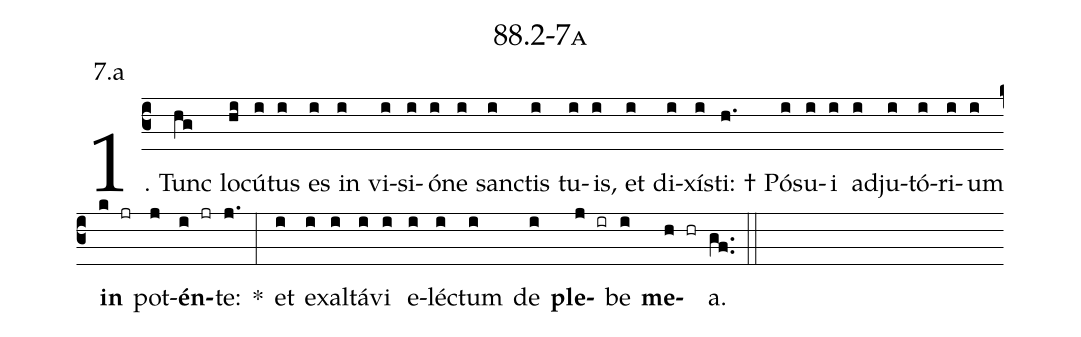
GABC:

name: 88.2-7a;
annotation: 7.a;
%%
(c3)1. Tunc(hg) lo(hi)cú(i)tus(i) es(i) in(i) vi(i)si(i)ó(i)ne(i) sanc(i)tis(i) tu(i)is,(i) et(i) di(i)xís(i)ti: †(h.) Pó(i)su(i)i(i) ad(i)ju(i)tó(i)ri(i)um(i) <b>in</b>(k jr) pot(j)<b>én</b>(i jr)te:(j.) *(:) et(i) ex(i)al(i)tá(i)vi(i) e(i)léc(i)tum(i) de(i) <b>ple</b>(j ir)be(i) <b>me</b>(h hr)a.(gf..) (::)


%E(i) u(i) o(j) u(i) a(h) e.(gf..) (::)
